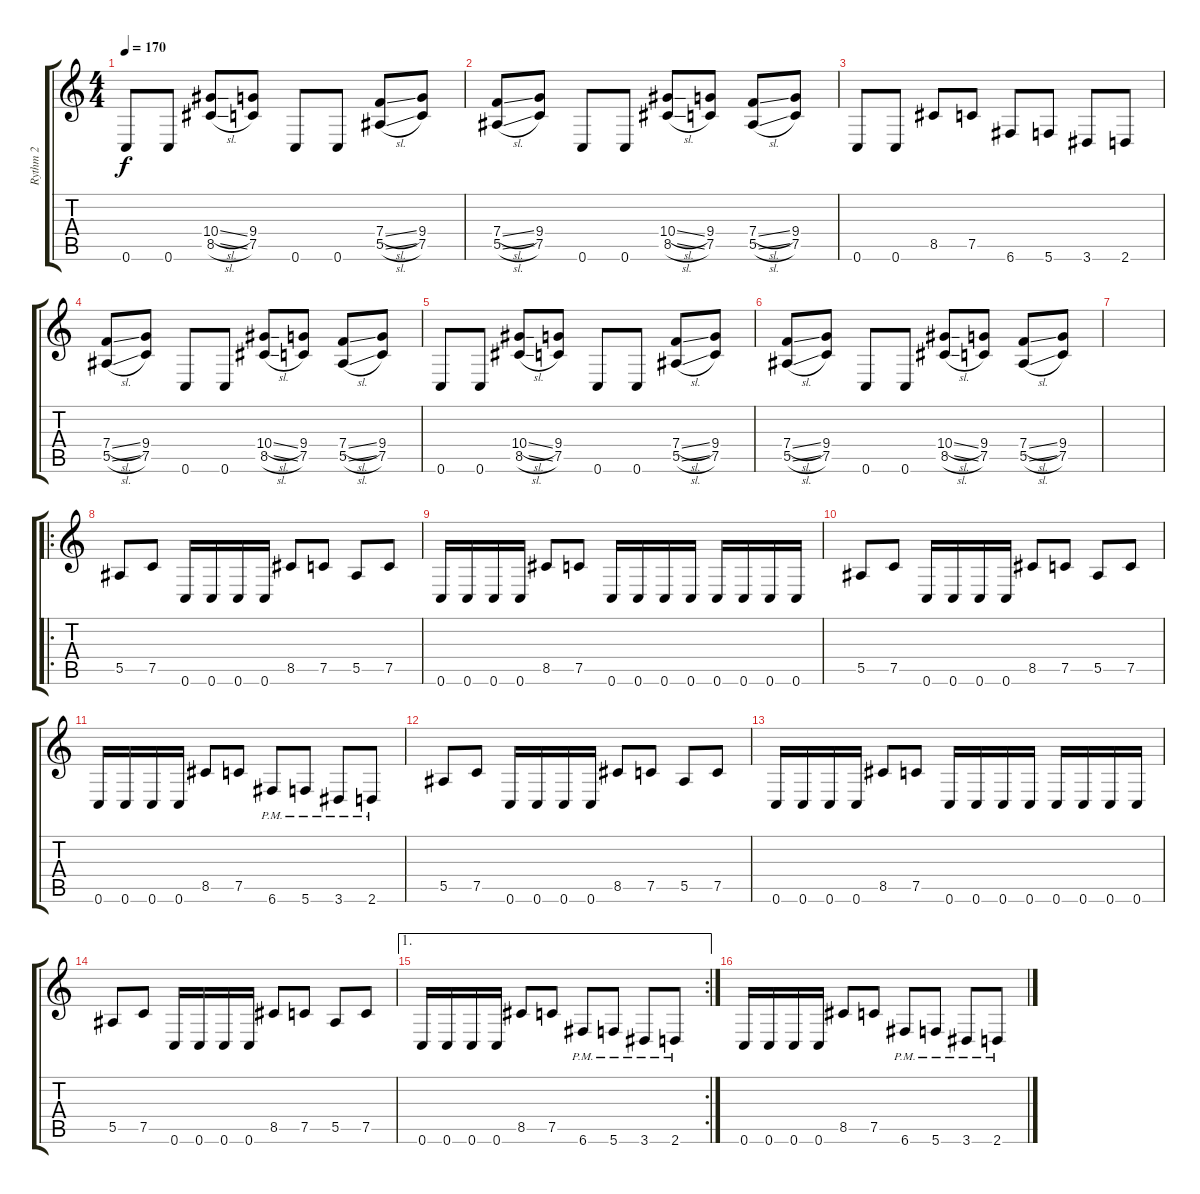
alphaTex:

\track ("Rythm 2" "Rythm 2") {instrument distortionguitar}
\staff {score tabs}
\tuning (C4 G3 Eb3 Bb2 F2 C2) {hide}
\ts (4 4)
\tempo 170
\clef g2
\ks c
0.6.8{dy f} 0.6.8 (10.4{sl} 8.5{sl}).8 (9.4 7.5).8 0.6.8 0.6.8 (7.4{sl} 5.5{sl}).8 (9.4 7.5).8 |
(7.4{sl} 5.5{sl}).8 (9.4 7.5).8 0.6.8 0.6.8 (10.4{sl} 8.5{sl}).8 (9.4 7.5).8 (7.4{sl} 5.5{sl}).8 (9.4 7.5).8 |
0.6.8 0.6.8 8.5.8 7.5.8 6.6.8 5.6.8 3.6.8 2.6.8 |
(7.4{sl} 5.5{sl}).8 (9.4 7.5).8 0.6.8 0.6.8 (10.4{sl} 8.5{sl}).8 (9.4 7.5).8 (7.4{sl} 5.5{sl}).8 (9.4 7.5).8 |
0.6.8 0.6.8 (10.4{sl} 8.5{sl}).8 (9.4 7.5).8 0.6.8 0.6.8 (7.4{sl} 5.5{sl}).8 (9.4 7.5).8 |
(7.4{sl} 5.5{sl}).8 (9.4 7.5).8 0.6.8 0.6.8 (10.4{sl} 8.5{sl}).8 (9.4 7.5).8 (7.4{sl} 5.5{sl}).8 (9.4 7.5).8 |
|
\ro
5.5.8 7.5.8 0.6.16 0.6.16 0.6.16 0.6.16 8.5.8 7.5.8 5.5.8 7.5.8 |
0.6.16 0.6.16 0.6.16 0.6.16 8.5.8 7.5.8 0.6.16 0.6.16 0.6.16 0.6.16 0.6.16 0.6.16 0.6.16 0.6.16 |
5.5.8 7.5.8 0.6.16 0.6.16 0.6.16 0.6.16 8.5.8 7.5.8 5.5.8 7.5.8 |
0.6.16 0.6.16 0.6.16 0.6.16 8.5.8 7.5.8 6.6{pm}.8 5.6{pm}.8 3.6{pm}.8 2.6{pm}.8 |
5.5.8 7.5.8 0.6.16 0.6.16 0.6.16 0.6.16 8.5.8 7.5.8 5.5.8 7.5.8 |
0.6.16 0.6.16 0.6.16 0.6.16 8.5.8 7.5.8 0.6.16 0.6.16 0.6.16 0.6.16 0.6.16 0.6.16 0.6.16 0.6.16 |
5.5.8 7.5.8 0.6.16 0.6.16 0.6.16 0.6.16 8.5.8 7.5.8 5.5.8 7.5.8 |
\ae 1
\rc 2
0.6.16 0.6.16 0.6.16 0.6.16 8.5.8 7.5.8 6.6{pm}.8 5.6{pm}.8 3.6{pm}.8 2.6{pm}.8 |
0.6.16 0.6.16 0.6.16 0.6.16 8.5.8 7.5.8 6.6{pm}.8 5.6{pm}.8 3.6{pm}.8 2.6{pm}.8
